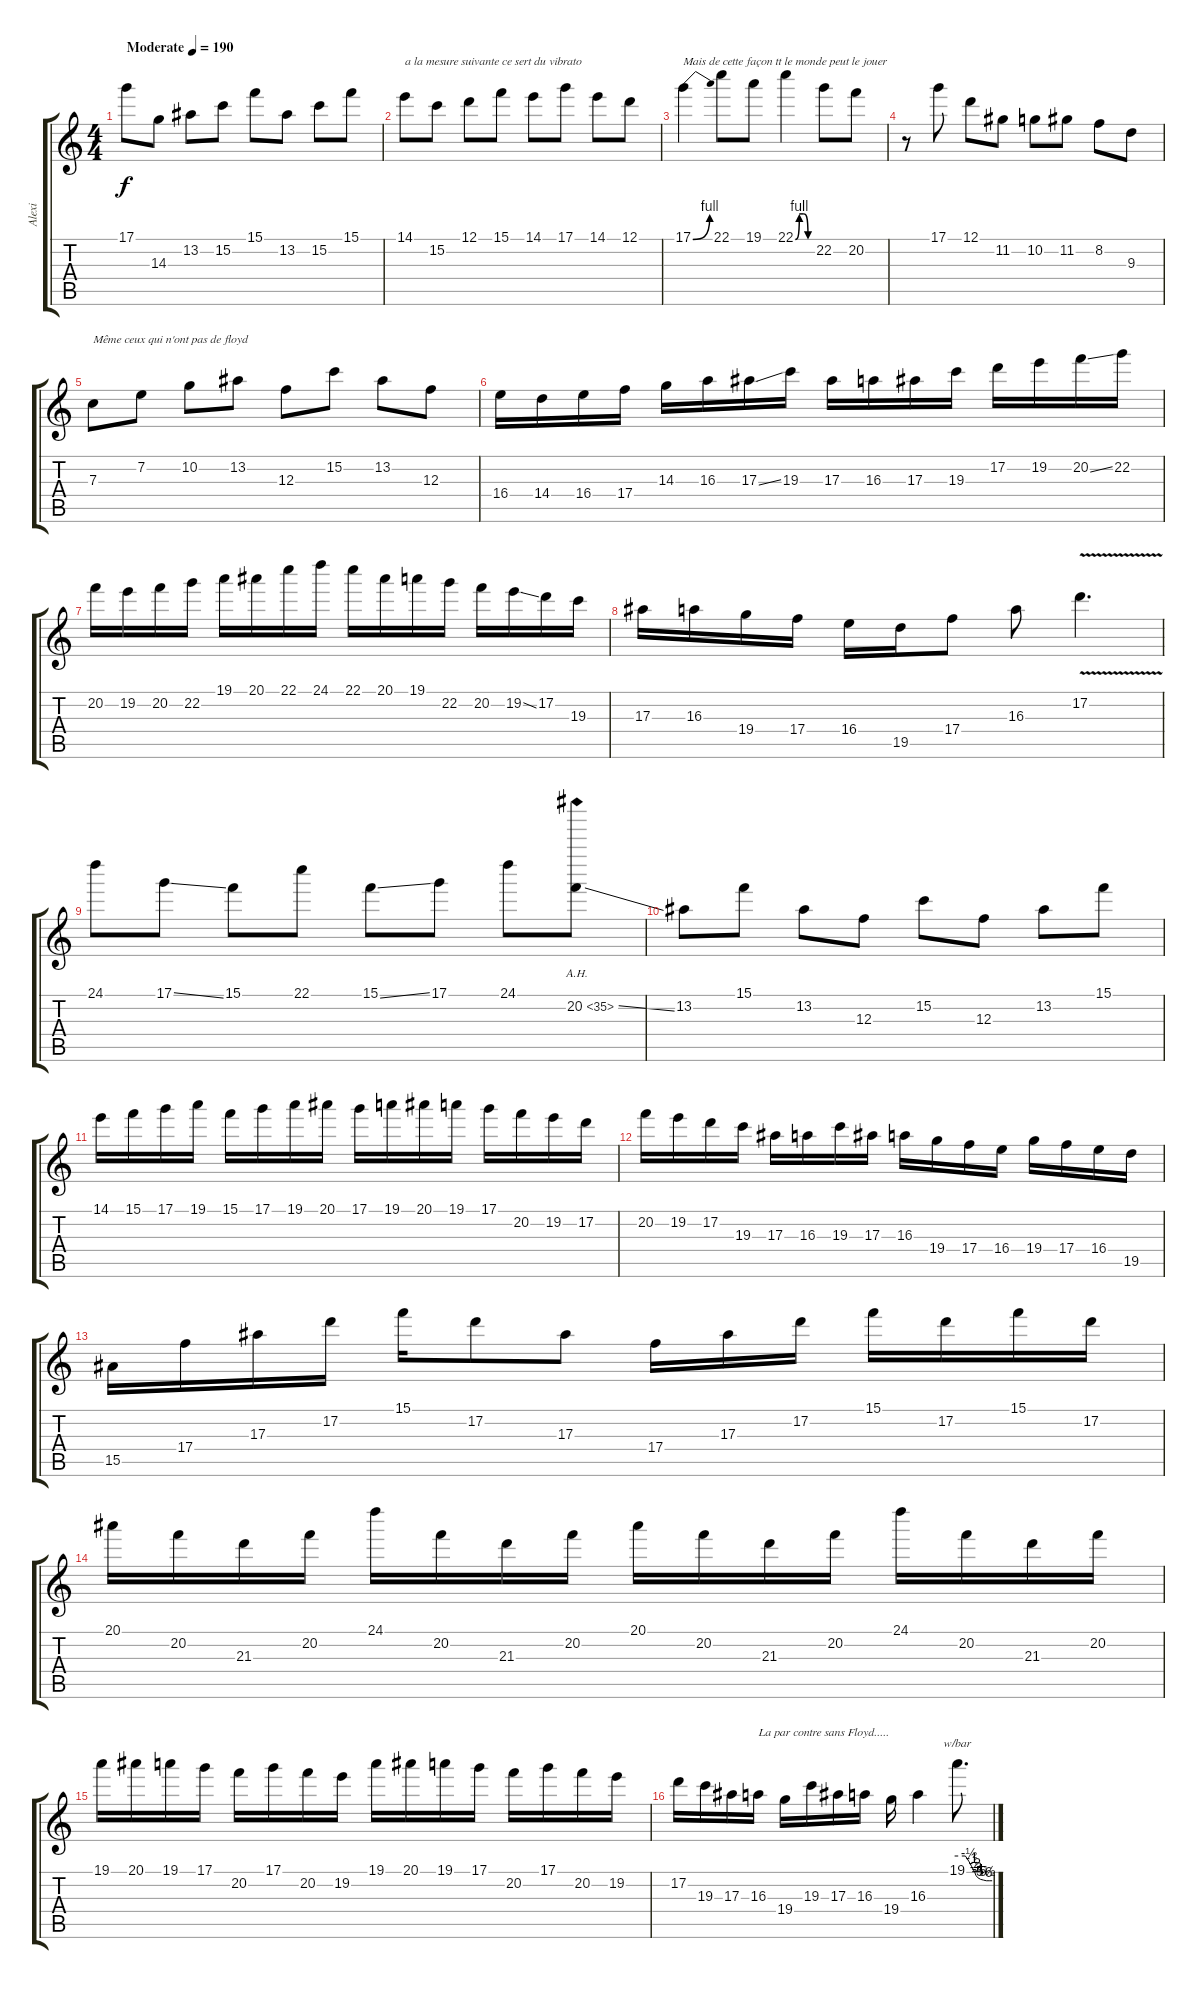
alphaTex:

\track ("Alexi" "Alexi") {instrument distortionguitar}
\staff {score tabs}
\tuning (D4 A3 F3 C3 G2 D2) {hide}
\ts (4 4)
\tempo (190 "Moderate")
\clef g2
\ks c
17.1.8{dy f balance 8 instrument overdrivenguitar} 14.3.8 13.2.8 15.2.8 15.1.8 13.2.8 15.2.8 15.1.8 |
14.1.8{txt "a la mesure suivante ce sert du vibrato"} 15.2.8 12.1.8 15.1.8 14.1.8 17.1.8 14.1.8 12.1.8 |
17.1{be (bend 0 0 60 4)}.4{txt "Mais de cette façon tt le monde peut le jouer"} 22.1.8 19.1.8 22.1{be (custom 0 0 14 4 30 4 45 0 60 0)}.4 22.2.8 20.2.8 |
r.8 17.1.8 12.1.8 11.2.8 10.2.8 11.2.8 8.2.8 9.3.8 |
7.3.8{txt "Même ceux qui n'ont pas de floyd"} 7.2.8 10.2.8 13.2.8 12.3.8 15.2.8 13.2.8 12.3.8 |
16.4.16 14.4.16 16.4.16 17.4.16 14.3.16 16.3.16 17.3{ss}.16 19.3.16 17.3.16 16.3.16 17.3.16 19.3.16 17.2.16 19.2.16 20.2{ss}.16 22.2.16 |
20.2.16 19.2.16 20.2.16 22.2.16 19.1.16 20.1.16 22.1.16 24.1.16 22.1.16 20.1.16 19.1.16 22.2.16 20.2.16 19.2{ss}.16 17.2.16 19.3.16 |
17.3.16 16.3.16 19.4.16 17.4.16 16.4.16 19.5.16 17.4.8 16.3.8 17.2{v}.4{d} |
24.1.8 17.1{ss}.8 15.1.8 22.1.8 15.1{ss}.8 17.1.8 24.1.8 20.2{ah 15 ss}.8 |
13.2.8 15.1.8 13.2.8 12.3.8 15.2.8 12.3.8 13.2.8 15.1.8 |
14.1.16 15.1.16 17.1.16 19.1.16 15.1.16 17.1.16 19.1.16 20.1.16 17.1.16 19.1.16 20.1.16 19.1.16 17.1.16 20.2.16 19.2.16 17.2.16 |
20.2.16 19.2.16 17.2.16 19.3.16 17.3.16 16.3.16 19.3.16 17.3.16 16.3.16 19.4.16 17.4.16 16.4.16 19.4.16 17.4.16 16.4.16 19.5.16 |
15.5.16 17.4.16 17.3.16 17.2.16 15.1.16 17.2.8 17.3.8 17.4.16 17.3.16 17.2.16 15.1.16 17.2.16 15.1.16 17.2.16 |
20.1.16 20.2.16 21.3.16 20.2.16 24.1.16 20.2.16 21.3.16 20.2.16 20.1.16 20.2.16 21.3.16 20.2.16 24.1.16 20.2.16 21.3.16 20.2.16 |
19.1.16 20.1.16 19.1.16 17.1.16 20.2.16 17.1.16 20.2.16 19.2.16 19.1.16 20.1.16 19.1.16 17.1.16 20.2.16 17.1.16 20.2.16 19.2.16 |
17.2.16 19.3.16 17.3.16 16.3.16{txt "La par contre sans Floyd....."} 19.4.16 19.3.16 17.3.16 16.3.16 19.4.16 16.3.4 19.1.8{d tbe (custom default 0 0 14 0 20 -2 25 -4 30 -8 32 -12 35 -16 40 -20 45 -22 50 -24 55 -24 58 -24 60 -24)}
